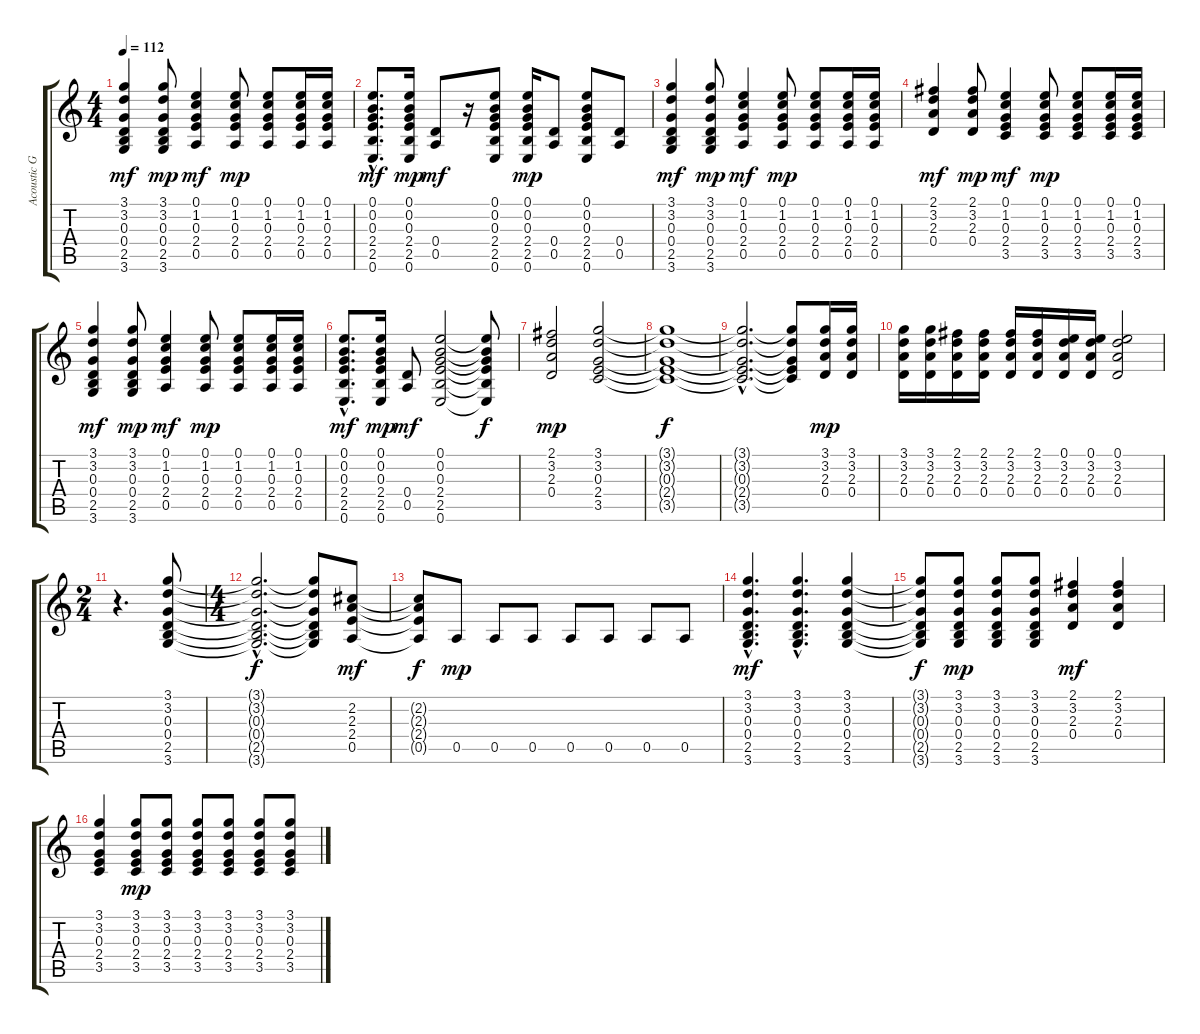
\track ("Acoustic Guitar" "Acoustic G") {instrument acousticguitarsteel}
\staff {score tabs}
\tuning (E4 B3 G3 D3 A2 E2) {hide}
\ts (4 4)
\tempo 112
\clef g2
\ks c
(3.1 3.2 0.3 0.4 2.5 3.6).4{dy mf} (3.1 3.2 0.3 0.4 2.5 3.6).8{dy mp} (0.1 1.2 0.3 2.4 0.5).4{dy mf} (0.1 1.2 0.3 2.4 0.5).8{dy mp} (0.1 1.2 0.3 2.4 0.5).8 (0.1 1.2 0.3 2.4 0.5).16 (0.1 1.2 0.3 2.4 0.5).16 |
(0.1{hac} 0.2{hac} 0.3{hac} 2.4{hac} 2.5{hac} 0.6{hac}).8{d dy mf} (0.1 0.2 0.3 2.4 2.5 0.6).16{dy mp} (0.4 0.5).8{dy mf} r.16 (0.1 0.2 0.3 2.4 2.5 0.6).8 (0.1 0.2 0.3 2.4 2.5 0.6).16{dy mp} (0.4 0.5).8 (0.1 0.2 0.3 2.4 2.5 0.6).8 (0.4 0.5).8 |
(3.1 3.2 0.3 0.4 2.5 3.6).4{dy mf} (3.1 3.2 0.3 0.4 2.5 3.6).8{dy mp} (0.1 1.2 0.3 2.4 0.5).4{dy mf} (0.1 1.2 0.3 2.4 0.5).8{dy mp} (0.1 1.2 0.3 2.4 0.5).8 (0.1 1.2 0.3 2.4 0.5).16 (0.1 1.2 0.3 2.4 0.5).16 |
(2.1 3.2 2.3 0.4).4{dy mf} (2.1 3.2 2.3 0.4).8{dy mp} (0.1 1.2 0.3 2.4 3.5).4{dy mf} (0.1 1.2 0.3 2.4 3.5).8{dy mp} (0.1 1.2 0.3 2.4 3.5).8 (0.1 1.2 0.3 2.4 3.5).16 (0.1 1.2 0.3 2.4 3.5).16 |
(3.1 3.2 0.3 0.4 2.5 3.6).4{dy mf} (3.1 3.2 0.3 0.4 2.5 3.6).8{dy mp} (0.1 1.2 0.3 2.4 0.5).4{dy mf} (0.1 1.2 0.3 2.4 0.5).8{dy mp} (0.1 1.2 0.3 2.4 0.5).8 (0.1 1.2 0.3 2.4 0.5).16 (0.1 1.2 0.3 2.4 0.5).16 |
(0.1{hac} 0.2{hac} 0.3{hac} 2.4{hac} 2.5{hac} 0.6{hac}).8{d dy mf} (0.1 0.2 0.3 2.4 2.5 0.6).16{dy mp} (0.4 0.5).8{dy mf} (0.1 0.2 0.3 2.4 2.5 0.6).2 (0.1{t} 0.2{t} 0.3{t} 2.4{t} 2.5{t} 0.6{t}).8{dy f} |
(2.1 3.2 2.3 0.4).2{dy mp} (3.1 3.2 0.3 2.4 3.5).2 |
(3.1{t} 3.2{t} 0.3{t} 2.4{t} 3.5{t}).1{dy f} |
(3.1{hac t} 3.2{hac t} 0.3{hac t} 2.4{hac t} 3.5{hac t}).2{d} (3.1{t} 3.2{t} 0.3{t} 2.4{t} 3.5{t}).8 (3.1 3.2 2.3 0.4).16{dy mp} (3.1 3.2 2.3 0.4).16 |
(3.1 3.2 2.3 0.4).16 (3.1 3.2 2.3 0.4).16 (2.1 3.2 2.3 0.4).16 (2.1 3.2 2.3 0.4).16 (2.1 3.2 2.3 0.4).16 (2.1 3.2 2.3 0.4).16 (0.1 3.2 2.3 0.4).16 (0.1 3.2 2.3 0.4).16 (0.1 3.2 2.3 0.4).2 |
\ts (2 4)
r.4{d} (3.1 3.2 0.3 0.4 2.5 3.6).8 |
\ts (4 4)
(3.1{hac t} 3.2{hac t} 0.3{hac t} 0.4{hac t} 2.5{hac t} 3.6{hac t}).2{d dy f} (3.1{t} 3.2{t} 0.3{t} 0.4{t} 2.5{t} 3.6{t}).8 (2.2 2.3 2.4 0.5).8{dy mf} |
(2.2{t} 2.3{t} 2.4{t} 0.5{t}).8{dy f} 0.5.8{dy mp} 0.5.8 0.5.8 0.5.8 0.5.8 0.5.8 0.5.8 |
(3.1{hac} 3.2{hac} 0.3{hac} 0.4{hac} 2.5{hac} 3.6{hac}).4{d dy mf} (3.1{hac} 3.2{hac} 0.3{hac} 0.4{hac} 2.5{hac} 3.6{hac}).4{d} (3.1 3.2 0.3 0.4 2.5 3.6).4 |
(3.1{t} 3.2{t} 0.3{t} 0.4{t} 2.5{t} 3.6{t}).8{dy f} (3.1 3.2 0.3 0.4 2.5 3.6).8{dy mp} (3.1 3.2 0.3 0.4 2.5 3.6).8 (3.1 3.2 0.3 0.4 2.5 3.6).8 (2.1 3.2 2.3 0.4).4{dy mf} (2.1 3.2 2.3 0.4).4 |
(3.1 3.2 0.3 2.4 3.5).4 (3.1 3.2 0.3 2.4 3.5).8{dy mp} (3.1 3.2 0.3 2.4 3.5).8 (3.1 3.2 0.3 2.4 3.5).8 (3.1 3.2 0.3 2.4 3.5).8 (3.1 3.2 0.3 2.4 3.5).8 (3.1 3.2 0.3 2.4 3.5).8
